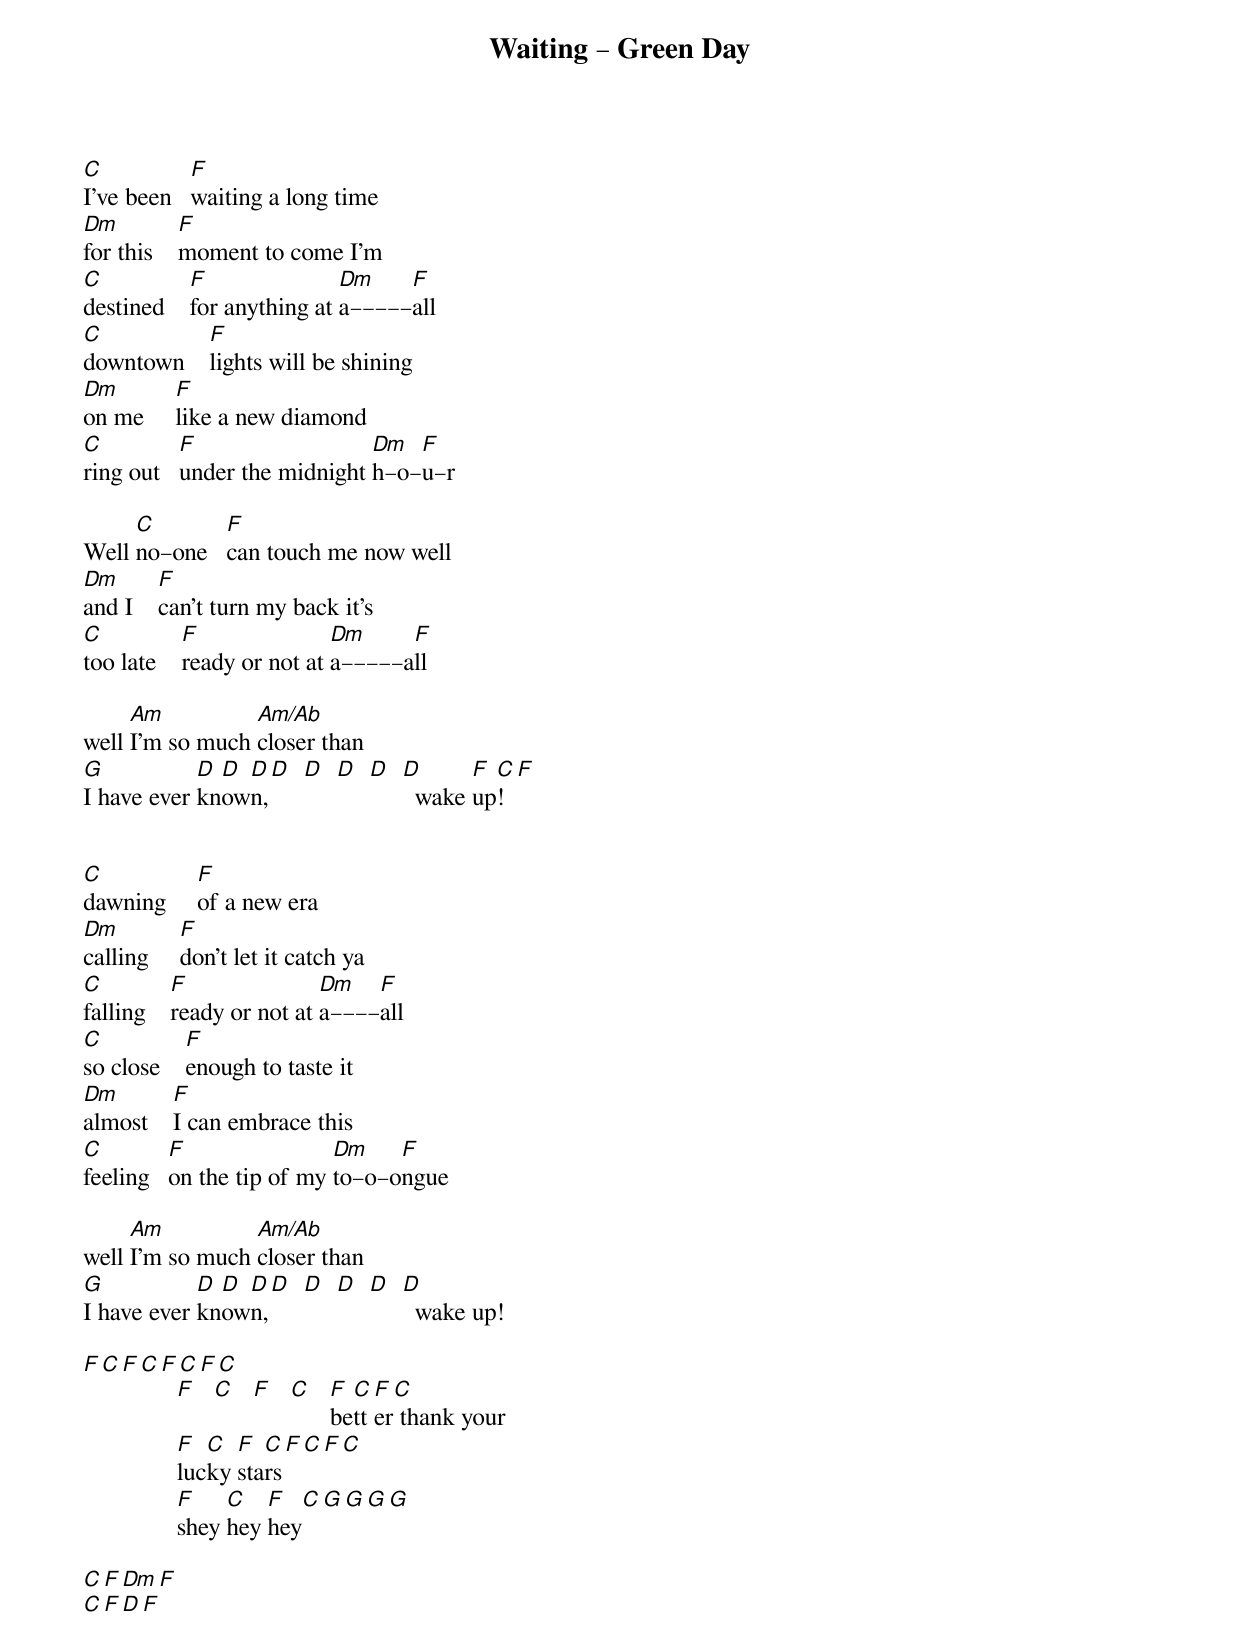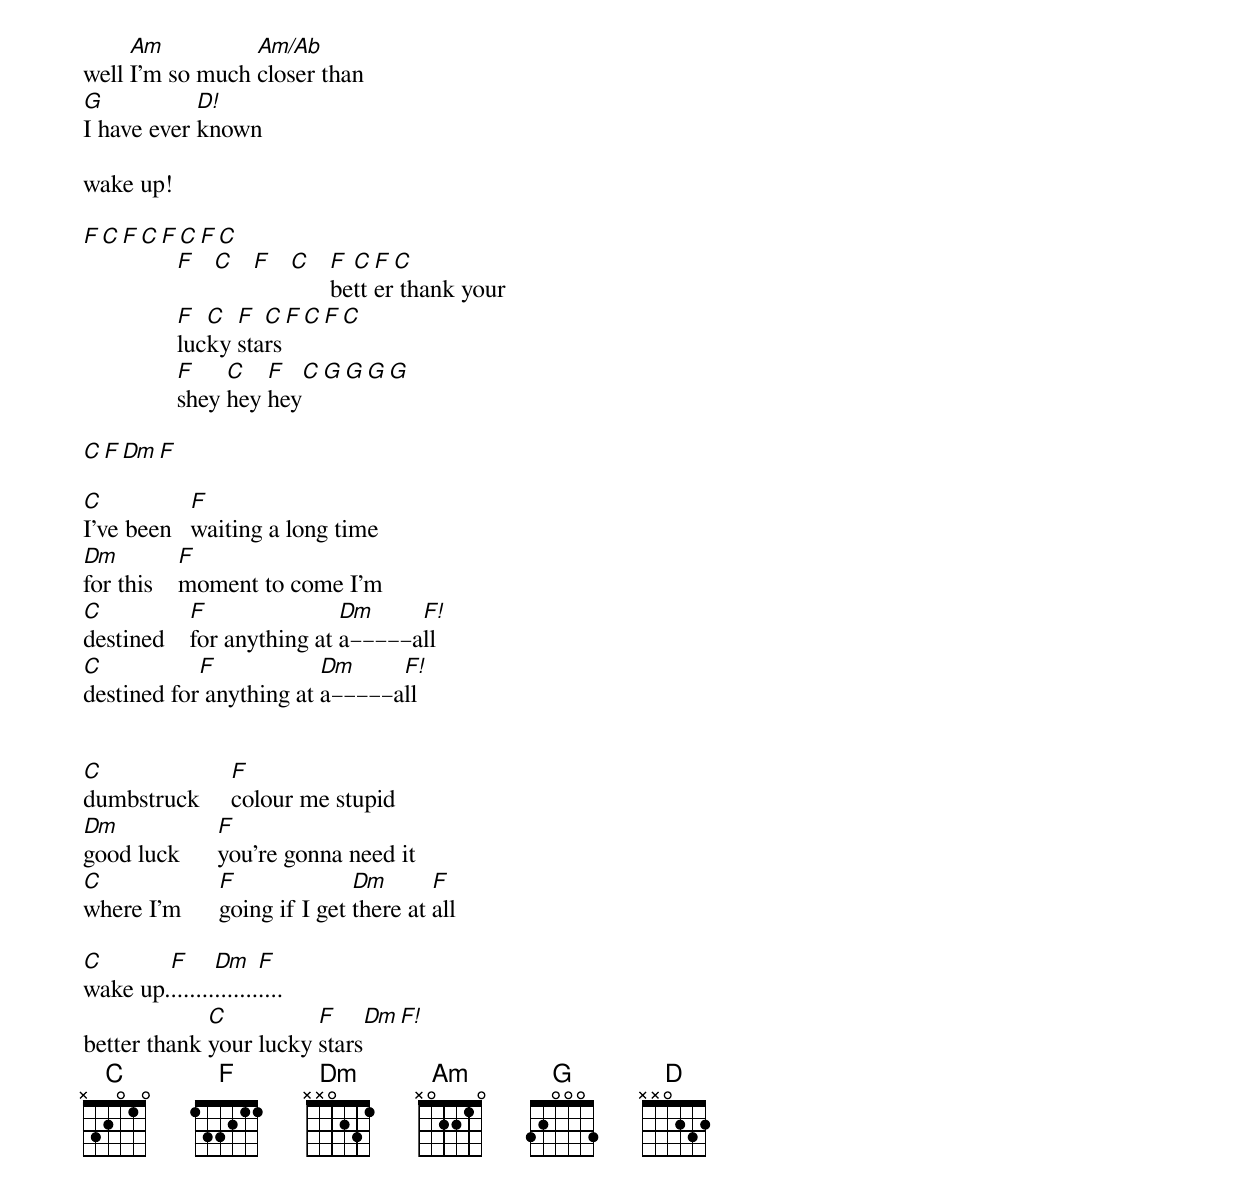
Waiting – Green Day

{guitar only}
C           F
I’ve been   waiting a long time
Dm          F
for this    moment to come I'm
C           F               Dm    F
destined    for anything at a–––––all
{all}
C           F
downtown    lights will be shining
Dm        F
on me     like a new diamond
C          F                  Dm  F
ring out   under the midnight h–o–u–r

     C        F
Well no–one   can touch me now well
Dm       F
and I    can't turn my back it’s
C           F               Dm     F
too late    ready or not at a–––––all

     Am          Am/Ab
well I’m so much closer than
G           D D D D D D D D      F C F
I have ever known,          wake up!

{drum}

C           F
dawning     of a new era
Dm          F
calling     don't let it catch ya
C          F               Dm   F
falling    ready or not at a––––all
C           F
so close    enough to taste it
Dm        F
almost    I can embrace this
C         F                Dm    F
feeling   on the tip of my to–o–ongue

     Am          Am/Ab
well I’m so much closer than
G           D D D D D D D D
I have ever known,          wake up!

                   F  C  F  C  F C F C
               F  C  F  C  F C F C
                           better thank your
               F  C  F  C  F C F C
               lucky stars
               F    C   F  C G G G G
               shey hey hey

{Guitar solo}
C       F       Dm       F
C       F       D        F

     Am          Am/Ab
well I’m so much closer than
G           D!
I have ever known

wake up!

                   F  C  F  C  F C F C
               F  C  F  C  F C F C
                           better thank your
               F  C  F  C  F C F C
               lucky stars
               F    C   F  C G G G G
               shey hey hey

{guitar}
C      F     Dm     F

C           F
I’ve been   waiting a long time
Dm          F
for this    moment to come I'm
C           F               Dm     F!
destined    for anything at a–––––all
C           F            Dm     F!
destined for anything at a–––––all

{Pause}

C              F
dumbstruck     colour me stupid
Dm             F
good luck      you're gonna need it
C              F              Dm       F
where I'm      going if I get there at all

C       F      Dm     F
wake up...................
             C          F       Dm    F!
better thank your lucky stars
